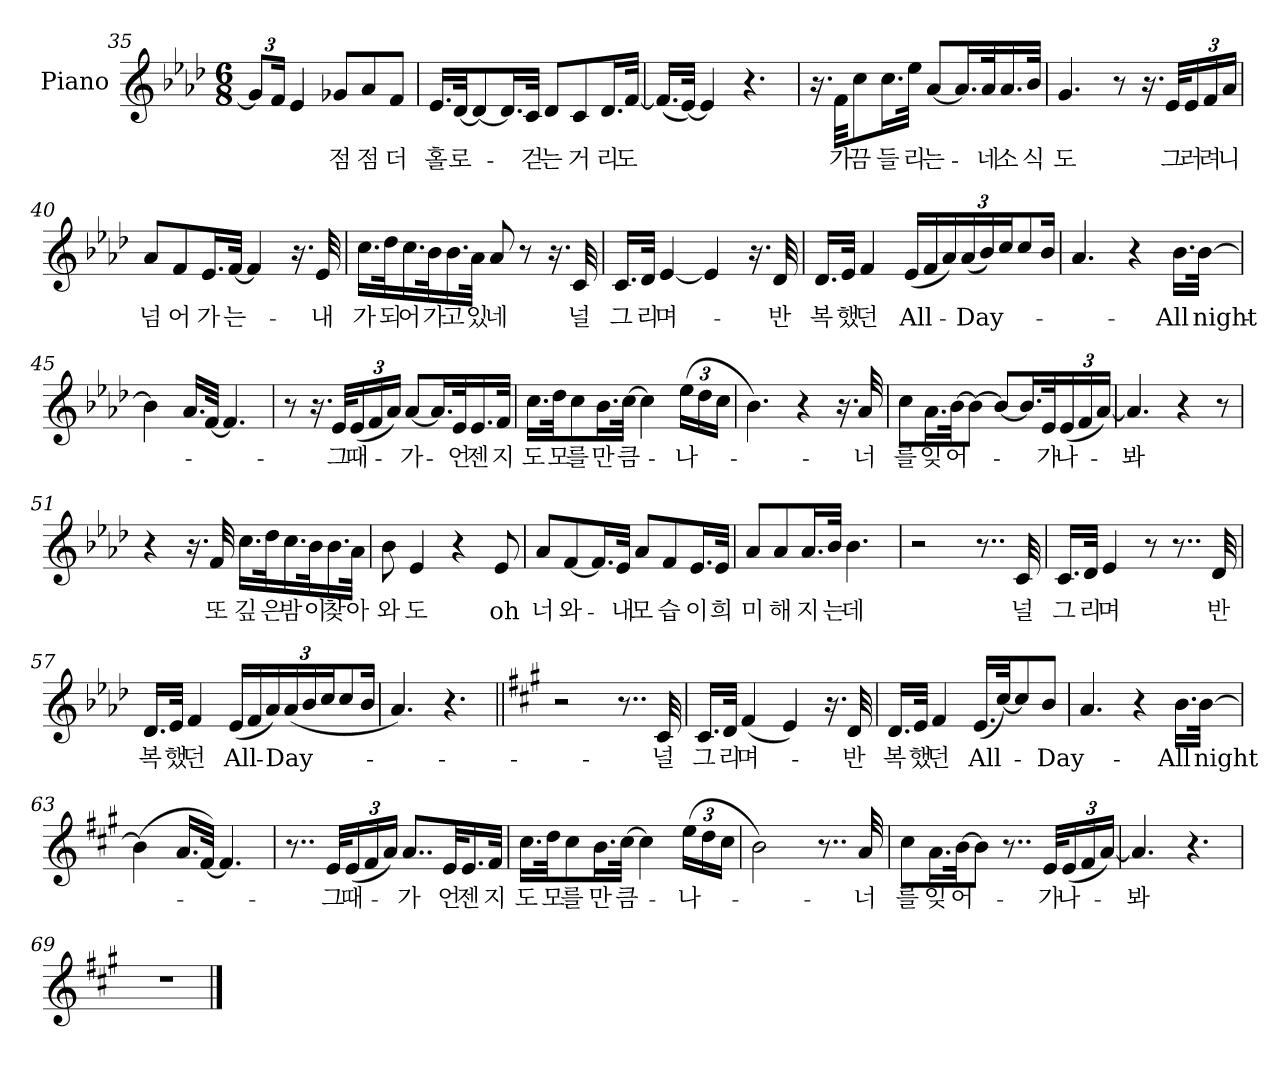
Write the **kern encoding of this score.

**kern	**text
*part1	*part1
*staff1	*staff1
*I"Piano	*
*I'Pno.	*
*clefG2	*
*k[b-e-a-d-]	*
*M6/8	*
*Xbrackettup	*
=35	=35
12g/L]	.
24f/Jk	.
4e-/	.
!	!LO:LY:b
8g-X/L	-점
!	!LO:LY:b
8a-/	점
!	!LO:LY:b
8f/J	더
!!LO:LB:g=z
=36	=36
!	!LO:LY:b
16.e-/LL	홀
!	!LO:LY:b
[32d-/JK	로-
8d-/_	.
16.d-/L]	.
!	!LO:LY:b
32c/JJk	-걷
!	!LO:LY:b
8d-/L	는
!	!LO:LY:b
8c/	거
!	!LO:LY:b
16.d-/L	리
!	!LO:LY:b
[32f/JJk	도
=37	=37
(16.f/LL]	.
[32e-/JJk)	.
4e-/]	.
4.r	.
!!LO:LB:g=z
=38	=38
16.r	.
!	!LO:LY:b
32f\KKL	가
!	!LO:LY:b
8cc\	끔
!	!LO:LY:b
16.cc\L	들
!	!LO:LY:b
32ee-\JJk	리
!	!LO:LY:b
[8a-/L	는-
16.a-/L]	.
!	!LO:LY:b
32a-/K	-네
!	!LO:LY:b
16.a-/	소
!	!LO:LY:b
32b-/JJk	식
=39	=39
!	!LO:LY:b
4.g/	도
8r	.
16.r	.
!	!LO:LY:b
32e-/KLL	그
!	!LO:LY:b
24e-/	러
!	!LO:LY:b
24f/	려
!	!LO:LY:b
24a-/JJ	니
!!LO:PB:g=z
=40	=40
!	!LO:LY:b
8a-/L	넘
!	!LO:LY:b
8f/	어
!	!LO:LY:b
16.e-/L	가
!	!LO:LY:b
[32f/JJk	는-
4f/]	.
16.r	.
!	!LO:LY:b
32e-/	-내
=41	=41
!	!LO:LY:b
16.cc\LL	가
!	!LO:LY:b
32dd-\K	되
!	!LO:LY:b
16.cc\	어
!	!LO:LY:b
32b-\K	가
!	!LO:LY:b
16.b-\	고
!	!LO:LY:b
32a-\JJk	있
!	!LO:LY:b
8a-/	네
8r	.
16.r	.
!	!LO:LY:b
32c/	널
!!LO:LB:g=z
=42	=42
!	!LO:LY:b
16.c/LL	그
!	!LO:LY:b
32d-/JJk	리
!	!LO:LY:b
[4e-/	며-
4e-/]	.
16.r	.
!	!LO:LY:b
32d-/	-반
=43	=43
!	!LO:LY:b
16.d-/LL	복
!	!LO:LY:b
32e-/JJk	했
!	!LO:LY:b
4f/	던
!	!LO:LY:b
(24e-/LL	All-
24f/	.
24a-/)	.
!	!LO:LY:b
(24a-/	-Day-
24b-/)	.
24cc/J	.
12cc/	.
24b-/Jk	.
=44	=44
4.a-/	.
4r	.
!	!LO:LY:b
16.b-\LL	-All
!	!LO:LY:b
[32b-\JJk	night-
!!LO:LB:g=z
=45	=45
4b-\]	.
16.a-/LL	.
[32f/JJk	.
4.f/]	.
=46	=46
8r	.
16.r	.
!	!LO:LY:b
32e-/KLL	-그
!	!LO:LY:b
(24e-/	때--
24f/	.
24a-/JJ)	.
!	!LO:LY:b
[8a-/L	-가-
16.a-/L]	.
!	!LO:LY:b
32e-/K	-언
!	!LO:LY:b
16.e-/	젠
!	!LO:LY:b
32f/JJk	지
=47	=47
!	!LO:LY:b
16.cc\LL	도
!	!LO:LY:b
32dd-\JK	모
!	!LO:LY:b
8cc\	를
!	!LO:LY:b
16.b-\L	만
!	!LO:LY:b
[32cc\JJk	큼-
4cc\]	.
!	!LO:LY:b
(24ee-\LL	-나-
24dd-\	.
24cc\JJ	.
!!LO:LB:g=z
=48	=48
4.b-\)	.
4r	.
16.r	.
!	!LO:LY:b
32a-/	-너
=49	=49
!	!LO:LY:b
8cc\L	를
!	!LO:LY:b
16.a-\L	잊
!	!LO:LY:b
[32b-\JK	어-
8b-\J_	.
8b-/L_	.
16.b-/L]	.
!	!LO:LY:b
32e-/K	-가
!	!LO:LY:b
(24e-/	나-
24f/	.
[24a-/JJ)	.
=50	=50
!	!LO:LY:b
4.a-/]	-봐
4r	.
8r	.
!!LO:LB:g=z
=51	=51
4r	.
16.r	.
!	!LO:LY:b
32f/	또
!	!LO:LY:b
16.cc\LL	깊
!	!LO:LY:b
32dd-\K	은
!	!LO:LY:b
16.cc\	밤
!	!LO:LY:b
32b-\K	이
!	!LO:LY:b
16.b-\	찾
!	!LO:LY:b
32a-\JJk	아
=52	=52
!	!LO:LY:b
8b-\	와
!	!LO:LY:b
4e-/	도
4r	.
!	!LO:LY:b
8e-/	oh
=53	=53
!	!LO:LY:b
8a-/L	너
!	!LO:LY:b
[8f/	와-
16.f/L]	.
!	!LO:LY:b
32e-/JJk	-내
!	!LO:LY:b
8a-/L	모
!	!LO:LY:b
8f/	습
!	!LO:LY:b
16.e-/L	이
!	!LO:LY:b
32e-/JJk	희
!!LO:LB:g=z
=54	=54
!	!LO:LY:b
8a-/L	미
!	!LO:LY:b
8a-/	해
!	!LO:LY:b
16.a-/L	지
!	!LO:LY:b
32b-/JJk	는
!	!LO:LY:b
4.b-\	데
=55	=55
2r	.
8..r	.
!	!LO:LY:b
32c/	널
=56	=56
!	!LO:LY:b
16.c/LL	그
!	!LO:LY:b
32d-/JJk	리
!	!LO:LY:b
4e-/	며
8r	.
8..r	.
!	!LO:LY:b
32d-/	반
!!LO:PB:g=z
=57	=57
!	!LO:LY:b
16.d-/LL	복
!	!LO:LY:b
32e-/JJk	했
!	!LO:LY:b
4f/	던
!	!LO:LY:b
(24e-/LL	All-
24f/	.
24a-/)	.
!	!LO:LY:b
(24a-/	-Day-
24b-/	.
24cc/J	.
12cc/	.
24b-/Jk	.
=58	=58
4.a-/)	.
4.r	.
!!LO:LB:g=z
=59||	=59||
*k[f#c#g#]	*
2r	.
8..r	.
!	!LO:LY:b
32c#/	-널
=60	=60
!	!LO:LY:b
16.c#/LL	그
!	!LO:LY:b
32d/JJk	리
!	!LO:LY:b
(4f#/	며-
4e/)	.
16.r	.
!	!LO:LY:b
32d/	-반
=61	=61
!	!LO:LY:b
16.d/LL	복
!	!LO:LY:b
32e/JJk	했
!	!LO:LY:b
4f#/	던
!	!LO:LY:b
(16.e/LL	All-
[32cc#/JK)	.
8cc#/]	.
!	!LO:LY:b
8b/J	-Day-
=62	=62
4.a/	.
4r	.
!	!LO:LY:b
16.b\LL	-All
!	!LO:LY:b
[32b\JJk	night-
!!LO:LB:g=z
=63	=63
(4b\]	.
16.a/LL	.
[32f#/JJk)	.
4.f#/]	.
=64	=64
8..r	.
!	!LO:LY:b
32e/KLL	-그
!	!LO:LY:b
(24e/	때-
24f#/	.
24a/JJ)	.
!	!LO:LY:b
8..a/L	-가
!	!LO:LY:b
32e/KL	언
!	!LO:LY:b
16.e/	젠
!	!LO:LY:b
32f#/JJk	지
=65	=65
!	!LO:LY:b
16.cc#\LL	도
!	!LO:LY:b
32dd\JK	모
!	!LO:LY:b
8cc#\	를
!	!LO:LY:b
16.b\L	만
!	!LO:LY:b
[32cc#\JJk	큼-
4cc#\]	.
!	!LO:LY:b
(24ee\LL	-나-
24dd\	.
24cc#\JJ	.
!!LO:LB:g=z
=66	=66
2b\)	.
8..r	.
!	!LO:LY:b
32a/	-너
=67	=67
!	!LO:LY:b
8cc#\L	를
!	!LO:LY:b
16.a\L	잊
!	!LO:LY:b
[32b\JK	어-
8b\J]	.
8..r	.
!	!LO:LY:b
32e/KLL	-가
!	!LO:LY:b
(24e/	나-
24f#/	.
[24a/JJ)	.
=68	=68
!	!LO:LY:b
4.a/]	-봐
4.r	.
=69	=69
2.r	.
==	==
*-	*-
